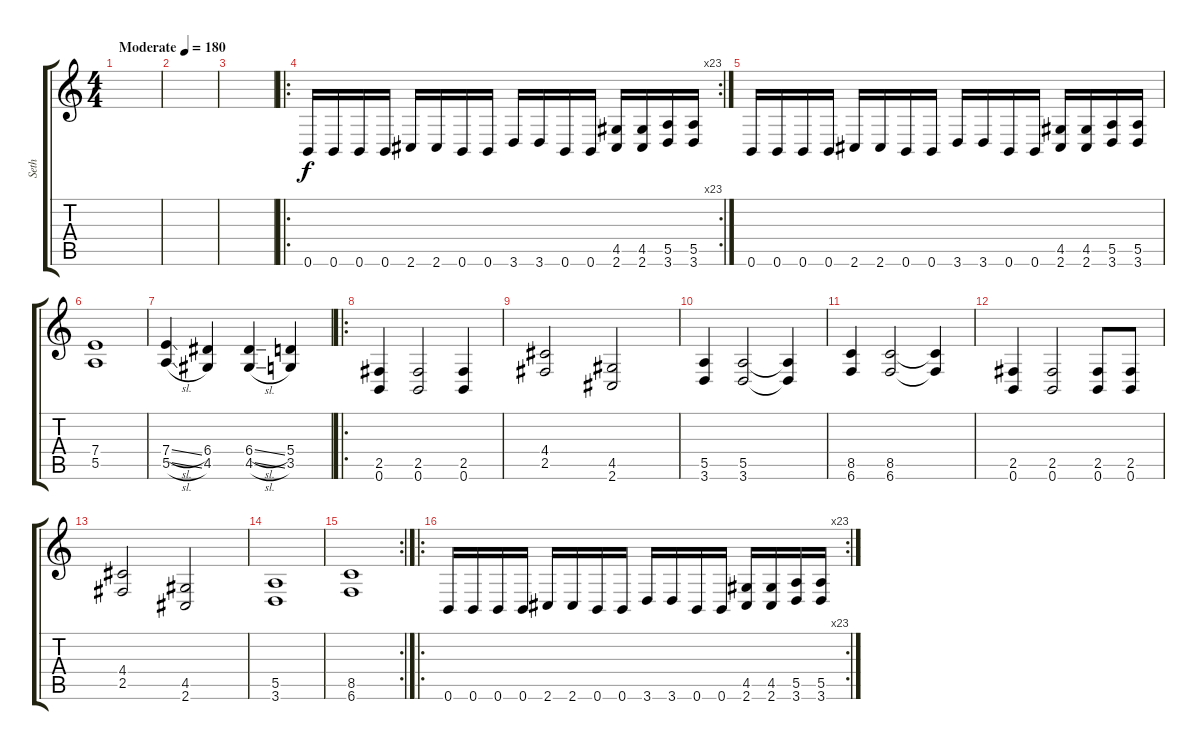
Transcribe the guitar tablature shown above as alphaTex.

\track ("Seth" "Seth") {instrument distortionguitar}
\staff {score tabs}
\tuning (B3 Gb3 D3 A2 E2 B1) {hide}
\ts (4 4)
\tempo (180 "Moderate")
\clef g2
\ks c
|
|
|
\ro
\rc 23
0.6.16 0.6.16 0.6.16 0.6.16 2.6.16 2.6.16 0.6.16 0.6.16 3.6.16 3.6.16 0.6.16 0.6.16 (4.5 2.6).16 (4.5 2.6).16 (5.5 3.6).16 (5.5 3.6).16 |
0.6.16 0.6.16 0.6.16 0.6.16 2.6.16 2.6.16 0.6.16 0.6.16 3.6.16 3.6.16 0.6.16 0.6.16 (4.5 2.6).16 (4.5 2.6).16 (5.5 3.6).16 (5.5 3.6).16 |
(7.4 5.5).1 |
(7.4{sl} 5.5{sl}).4 (6.4 4.5).4 (6.4{sl} 4.5{sl}).4 (5.4 3.5).4 |
\ro
(2.5 0.6).4 (2.5 0.6).2 (2.5 0.6).4 |
(4.4 2.5).2 (4.5 2.6).2 |
(5.5 3.6).4 (5.5 3.6).2 (5.5{t} 3.6{t}).4 |
(8.5 6.6).4 (8.5 6.6).2 (8.5{t} 6.6{t}).4 |
(2.5 0.6).4 (2.5 0.6).2 (2.5 0.6).8 (2.5 0.6).8 |
(4.4 2.5).2 (4.5 2.6).2 |
(5.5 3.6).1 |
\rc 2
(8.5 6.6).1 |
\ro
\rc 23
0.6.16 0.6.16 0.6.16 0.6.16 2.6.16 2.6.16 0.6.16 0.6.16 3.6.16 3.6.16 0.6.16 0.6.16 (4.5 2.6).16 (4.5 2.6).16 (5.5 3.6).16 (5.5 3.6).16
